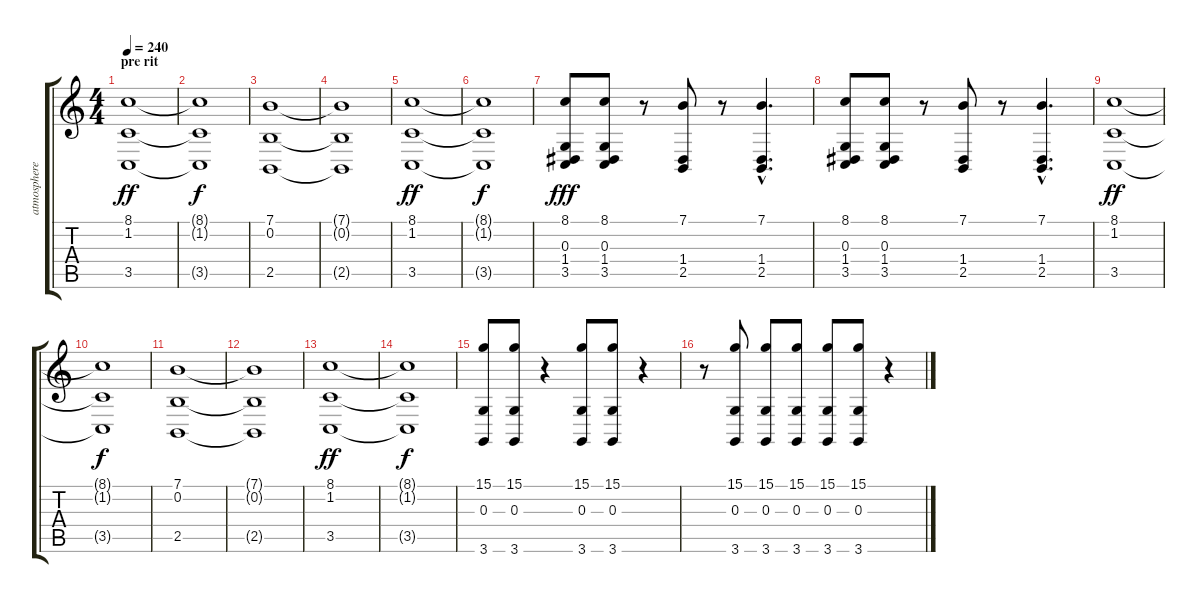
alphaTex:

\track ("atmosphere(alex stariopoli)" "atmosphere") {instrument stringensemble2}
\staff {score tabs}
\tuning (E4 B3 G3 D3 A2 E2) {hide}
\ts (4 4)
\section ("" "pre rit")
\tempo 240
\clef g2
\ks c
(8.1 1.2 3.5).1{dy ff} |
(8.1{t} 1.2{t} 3.5{t}).1{dy f} |
(7.1 0.2 2.5).1 |
(7.1{t} 0.2{t} 2.5{t}).1 |
(8.1 1.2 3.5).1{dy ff} |
(8.1{t} 1.2{t} 3.5{t}).1{dy f} |
(8.1 0.3 1.4 3.5).8{dy fff} (8.1 0.3 1.4 3.5).8 r.8 (7.1 1.4 2.5).8 r.8 (7.1{hac} 1.4{hac} 2.5{hac}).4{d} |
(8.1 0.3 1.4 3.5).8 (8.1 0.3 1.4 3.5).8 r.8 (7.1 1.4 2.5).8 r.8 (7.1{hac} 1.4{hac} 2.5{hac}).4{d} |
(8.1 1.2 3.5).1{dy ff} |
(8.1{t} 1.2{t} 3.5{t}).1{dy f} |
(7.1 0.2 2.5).1 |
(7.1{t} 0.2{t} 2.5{t}).1 |
(8.1 1.2 3.5).1{dy ff} |
(8.1{t} 1.2{t} 3.5{t}).1{dy f} |
(15.1 0.3 3.6).8 (15.1 0.3 3.6).8 r.4 (15.1 0.3 3.6).8 (15.1 0.3 3.6).8 r.4 |
r.8 (15.1 0.3 3.6).8 (15.1 0.3 3.6).8 (15.1 0.3 3.6).8 (15.1 0.3 3.6).8 (15.1 0.3 3.6).8 r.4
